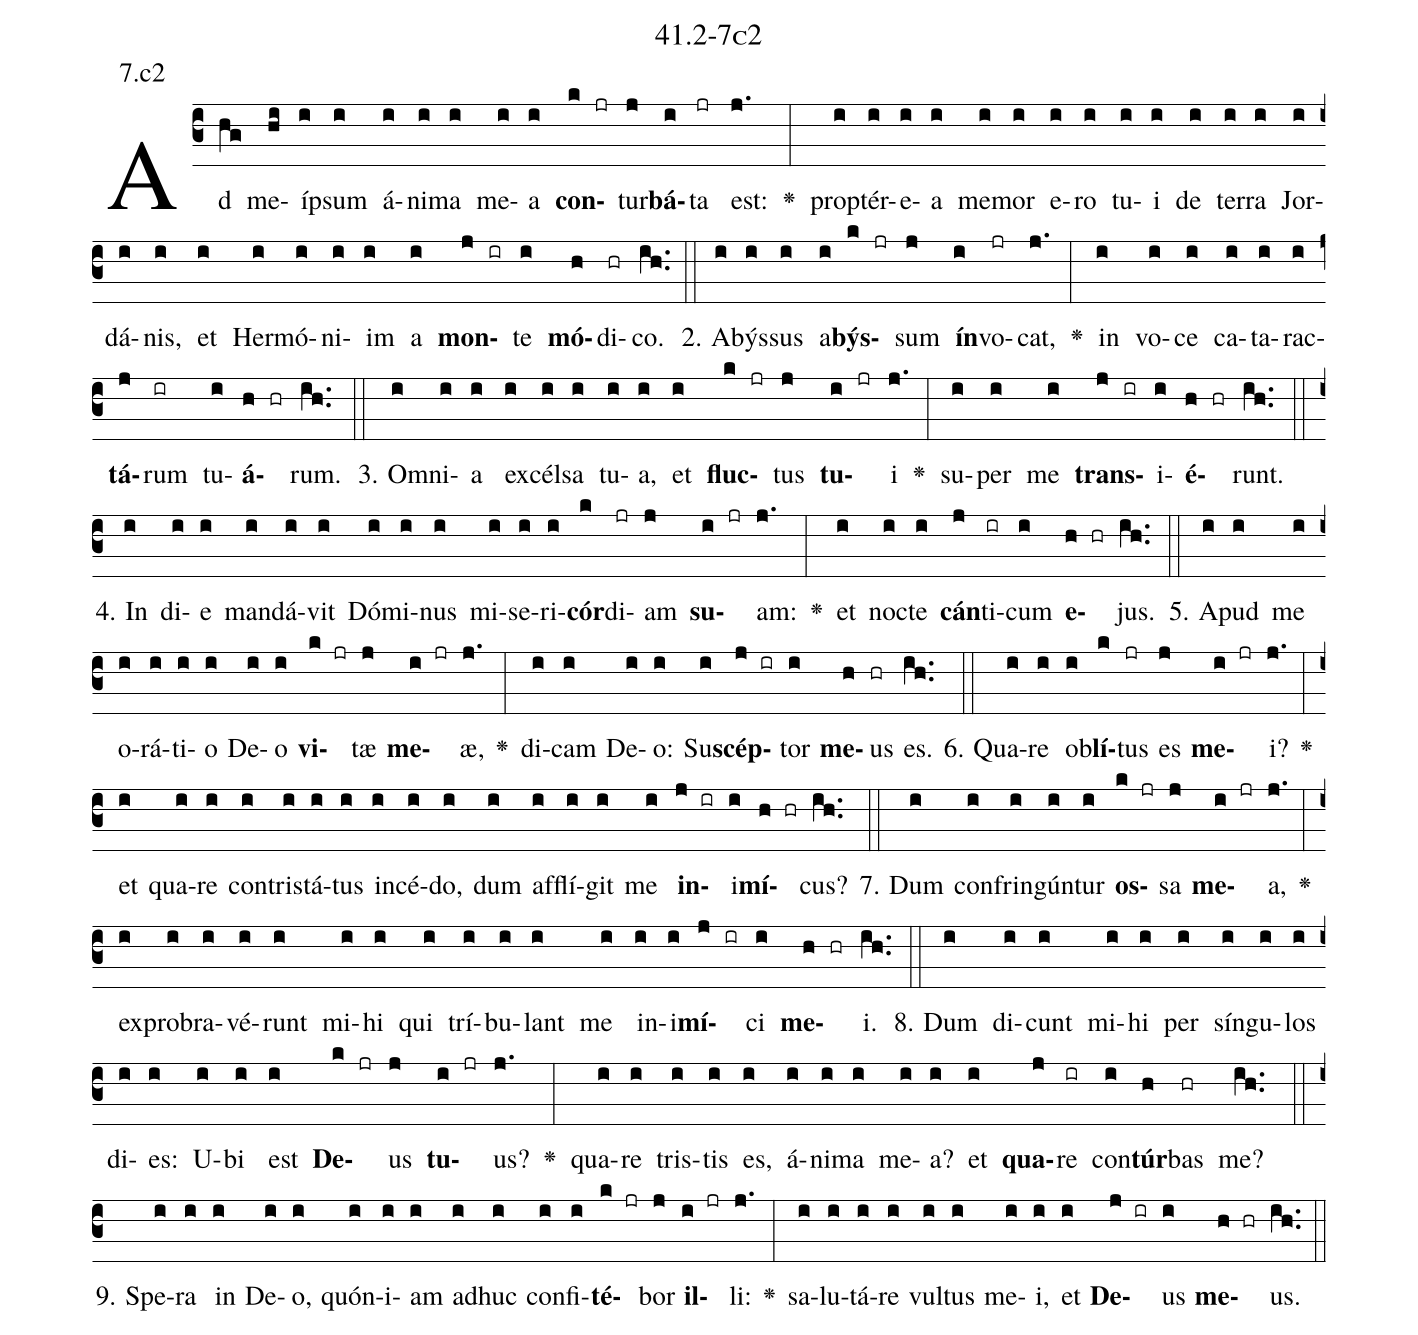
name: 41.2-7c2;
annotation: 7.c2;
%%
(c3)Ad(hg) me(hi)íp(i)sum(i) á(i)ni(i)ma(i) me(i)a(i) <b>con</b>(k jr)tur(j)<b>bá</b>(i)ta(jr) est:(j.) <v>\greheightstar</v>(:) prop(i)tér(i)e(i)a(i) me(i)mor(i) e(i)ro(i) tu(i)i(i) de(i) ter(i)ra(i) Jor(i)dá(i)nis,(i) et(i) Her(i)mó(i)ni(i)im(i) a(i) <b>mon</b>(j ir)te(i) <b>mó</b>(h)di(hr)co.(ih..) (::)
2. A(i)býs(i)sus(i) a(i)<b>býs</b>(k jr)sum(j) <b>ín</b>(i)vo(jr)cat,(j.) <v>\greheightstar</v>(:) in(i) vo(i)ce(i) ca(i)ta(i)rac(i)<b>tá</b>(j)rum(ir) tu(i)<b>á</b>(h hr)rum.(ih..) (::)
3. Om(i)ni(i)a(i) ex(i)cél(i)sa(i) tu(i)a,(i) et(i) <b>fluc</b>(k jr)tus(j) <b>tu</b>(i jr)i(j.) <v>\greheightstar</v>(:) su(i)per(i) me(i) <b>trans</b>(j ir)i(i)<b>é</b>(h hr)runt.(ih..) (::)
4. In(i) di(i)e(i) man(i)dá(i)vit(i) Dó(i)mi(i)nus(i) mi(i)se(i)ri(i)<b>cór</b>(k)di(jr)am(j) <b>su</b>(i jr)am:(j.) <v>\greheightstar</v>(:) et(i) noc(i)te(i) <b>cán</b>(j)ti(ir)cum(i) <b>e</b>(h hr)jus.(ih..) (::)
5. A(i)pud(i) me(i) o(i)rá(i)ti(i)o(i) De(i)o(i) <b>vi</b>(k jr)tæ(j) <b>me</b>(i jr)æ,(j.) <v>\greheightstar</v>(:) di(i)cam(i) De(i)o:(i) Su(i)<b>scép</b>(j ir)tor(i) <b>me</b>(h)us(hr) es.(ih..) (::)
6. Qua(i)re(i) ob(i)<b>lí</b>(k)tus(jr) es(j) <b>me</b>(i jr)i?(j.) <v>\greheightstar</v>(:) et(i) qua(i)re(i) con(i)tris(i)tá(i)tus(i) in(i)cé(i)do,(i) dum(i) af(i)flí(i)git(i) me(i) <b>in</b>(j ir)i(i)<b>mí</b>(h hr)cus?(ih..) (::)
7. Dum(i) con(i)frin(i)gún(i)tur(i) <b>os</b>(k jr)sa(j) <b>me</b>(i jr)a,(j.) <v>\greheightstar</v>(:) ex(i)pro(i)bra(i)vé(i)runt(i) mi(i)hi(i) qui(i) trí(i)bu(i)lant(i) me(i) in(i)i(i)<b>mí</b>(j ir)ci(i) <b>me</b>(h hr)i.(ih..) (::)
8. Dum(i) di(i)cunt(i) mi(i)hi(i) per(i) sín(i)gu(i)los(i) di(i)es:(i) U(i)bi(i) est(i) <b>De</b>(k jr)us(j) <b>tu</b>(i jr)us?(j.) <v>\greheightstar</v>(:) qua(i)re(i) tris(i)tis(i) es,(i) á(i)ni(i)ma(i) me(i)a?(i) et(i) <b>qua</b>(j)re(ir) con(i)<b>túr</b>(h)bas(hr) me?(ih..) (::)
9. Spe(i)ra(i) in(i) De(i)o,(i) quón(i)i(i)am(i) ad(i)huc(i) con(i)fi(i)<b>té</b>(k jr)bor(j) <b>il</b>(i jr)li:(j.) <v>\greheightstar</v>(:) sa(i)lu(i)tá(i)re(i) vul(i)tus(i) me(i)i,(i) et(i) <b>De</b>(j ir)us(i) <b>me</b>(h hr)us.(ih..) (::)
